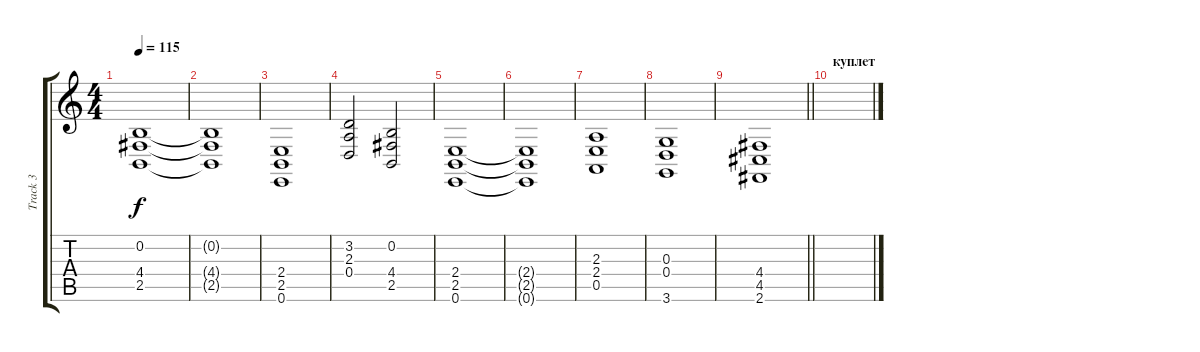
\track ("Track 3" "Track 3") {instrument stringensemble2}
\staff {score tabs}
\tuning (E4 B3 G3 D3 A2 E2) {hide}
\ts (4 4)
\tempo 115
\clef g2
\ks c
(0.2 4.4 2.5).1{dy f} |
(0.2{t} 4.4{t} 2.5{t}).1 |
(2.4 2.5 0.6).1 |
(3.2 2.3 0.4).2 (0.2 4.4 2.5).2 |
(2.4 2.5 0.6).1 |
(2.4{t} 2.5{t} 0.6{t}).1 |
(2.3 2.4 0.5).1 |
(0.3 0.4 3.6).1 |
\barLineRight lightlight
(4.4 4.5 2.6).1 |
\section ("" "куплет")
